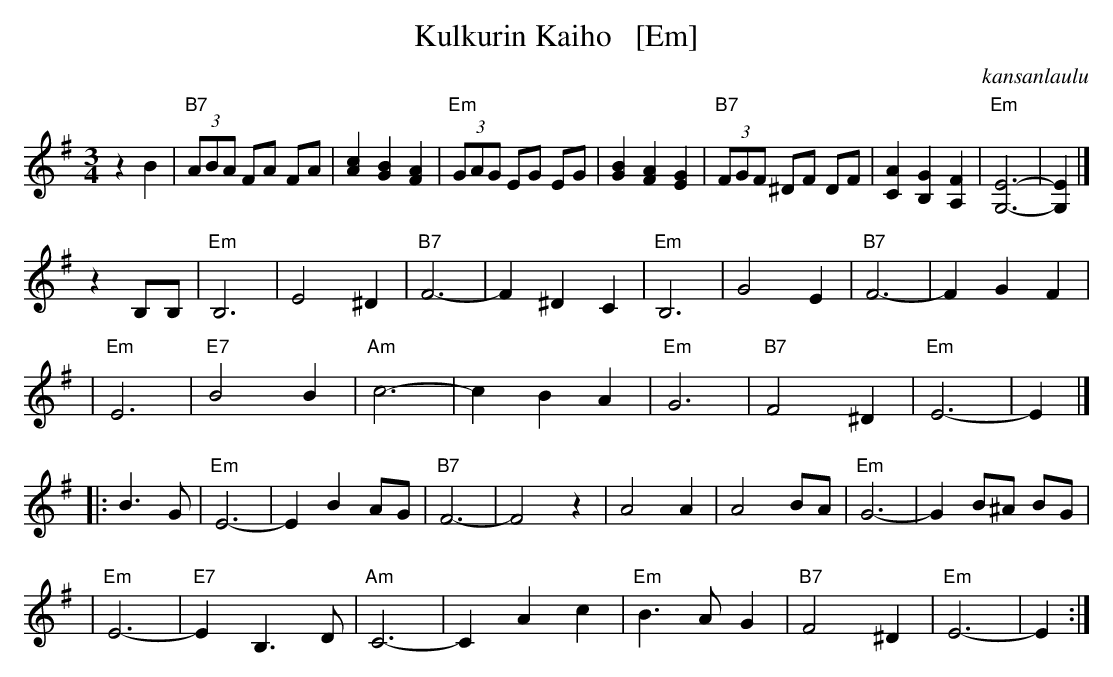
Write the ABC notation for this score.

X:1
T: Kulkurin Kaiho   [Em]
O: kansanlaulu
M: 3/4
L: 1/8
K: Em
z2 B2 \
| "B7"(3ABA FA FA | [c2A2] [B2G2] [A2F2] | "Em"(3GAG EG EG |  [B2G2] [A2F2] [G2E2] \
| "B7"(3FGF ^DF DF | [A2C2] [G2B,2] [F2A,2] | "Em"[E6-G,6-] | [E2G,2] |]
z2 B,B, \
| "Em"B,6 | E4 ^D2 | "B7"F6- | F2 ^D2 C2 \
| "Em"B,6 | G4 E2 | "B7"F6- | F2 G2 F2 |
| "Em"E6 | "E7"B4 B2 | "Am"c6- | c2 B2 A2 \
| "Em"G6 | "B7"F4 ^D2 | "Em"E6- | E2 |]
|: B3 G \
| "Em"E6- | E2 B2 AG | "B7"F6- | F4 z2 \
| A4 A2 | A4 BA  | "Em"G6- | G2 B^A BG |
| "Em"E6- | "E7"E2 B,3 D | "Am"C6- | C2 A2 c2 \
| "Em"B3 A G2 | "B7"F4 ^D2 | "Em"E6- | E2 :|
